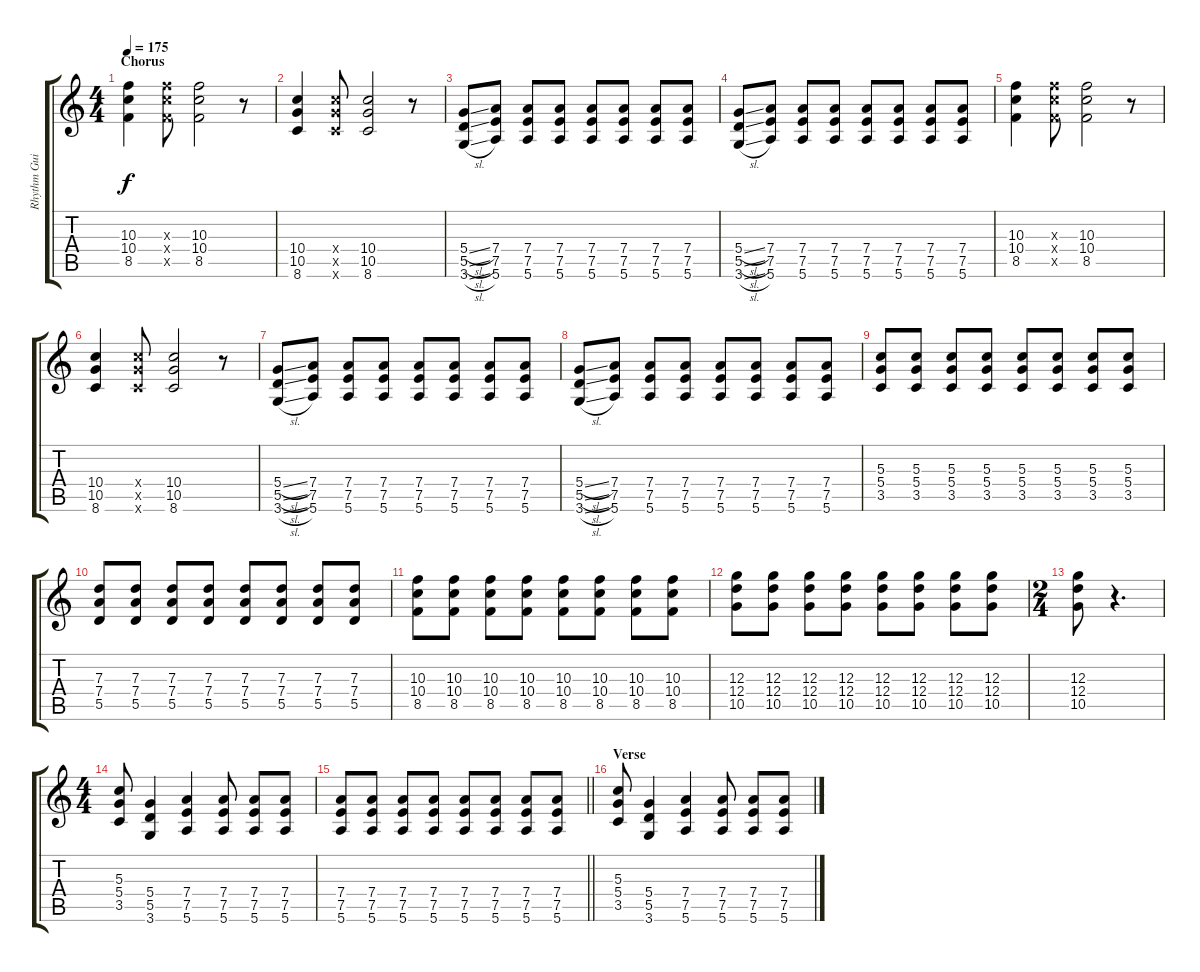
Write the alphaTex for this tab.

\track ("Rhythm Guitar" "Rhythm Gui") {instrument distortionguitar}
\staff {score tabs}
\tuning (E4 B3 G3 D3 A2 E2) {hide}
\ts (4 4)
\section ("" "Chorus")
\tempo 175
\clef g2
\ks c
(10.3 10.4 8.5).4{dy f} (10.3{x} 10.4{x} 8.5{x}).8 (10.3 10.4 8.5).2 r.8 |
(10.4 10.5 8.6).4 (10.4{x} 10.5{x} 8.6{x}).8 (10.4 10.5 8.6).2 r.8 |
(5.4{sl} 5.5{sl} 3.6{sl}).8 (7.4 7.5 5.6).8 (7.4 7.5 5.6).8 (7.4 7.5 5.6).8 (7.4 7.5 5.6).8 (7.4 7.5 5.6).8 (7.4 7.5 5.6).8 (7.4 7.5 5.6).8 |
(5.4{sl} 5.5{sl} 3.6{sl}).8 (7.4 7.5 5.6).8 (7.4 7.5 5.6).8 (7.4 7.5 5.6).8 (7.4 7.5 5.6).8 (7.4 7.5 5.6).8 (7.4 7.5 5.6).8 (7.4 7.5 5.6).8 |
(10.3 10.4 8.5).4 (10.3{x} 10.4{x} 8.5{x}).8 (10.3 10.4 8.5).2 r.8 |
(10.4 10.5 8.6).4 (10.4{x} 10.5{x} 8.6{x}).8 (10.4 10.5 8.6).2 r.8 |
(5.4{sl} 5.5{sl} 3.6{sl}).8 (7.4 7.5 5.6).8 (7.4 7.5 5.6).8 (7.4 7.5 5.6).8 (7.4 7.5 5.6).8 (7.4 7.5 5.6).8 (7.4 7.5 5.6).8 (7.4 7.5 5.6).8 |
(5.4{sl} 5.5{sl} 3.6{sl}).8 (7.4 7.5 5.6).8 (7.4 7.5 5.6).8 (7.4 7.5 5.6).8 (7.4 7.5 5.6).8 (7.4 7.5 5.6).8 (7.4 7.5 5.6).8 (7.4 7.5 5.6).8 |
(5.3 5.4 3.5).8 (5.3 5.4 3.5).8 (5.3 5.4 3.5).8 (5.3 5.4 3.5).8 (5.3 5.4 3.5).8 (5.3 5.4 3.5).8 (5.3 5.4 3.5).8 (5.3 5.4 3.5).8 |
(7.3 7.4 5.5).8 (7.3 7.4 5.5).8 (7.3 7.4 5.5).8 (7.3 7.4 5.5).8 (7.3 7.4 5.5).8 (7.3 7.4 5.5).8 (7.3 7.4 5.5).8 (7.3 7.4 5.5).8 |
(10.3 10.4 8.5).8 (10.3 10.4 8.5).8 (10.3 10.4 8.5).8 (10.3 10.4 8.5).8 (10.3 10.4 8.5).8 (10.3 10.4 8.5).8 (10.3 10.4 8.5).8 (10.3 10.4 8.5).8 |
(12.3 12.4 10.5).8 (12.3 12.4 10.5).8 (12.3 12.4 10.5).8 (12.3 12.4 10.5).8 (12.3 12.4 10.5).8 (12.3 12.4 10.5).8 (12.3 12.4 10.5).8 (12.3 12.4 10.5).8 |
\ts (2 4)
(12.3 12.4 10.5).8 r.4{d} |
\ts (4 4)
(5.3 5.4 3.5).8 (5.4 5.5 3.6).4 (7.4 7.5 5.6).4 (7.4 7.5 5.6).8 (7.4 7.5 5.6).8 (7.4 7.5 5.6).8 |
\barLineRight lightlight
(7.4 7.5 5.6).8 (7.4 7.5 5.6).8 (7.4 7.5 5.6).8 (7.4 7.5 5.6).8 (7.4 7.5 5.6).8 (7.4 7.5 5.6).8 (7.4 7.5 5.6).8 (7.4 7.5 5.6).8 |
\section ("" "Verse")
(5.3 5.4 3.5).8 (5.4 5.5 3.6).4 (7.4 7.5 5.6).4 (7.4 7.5 5.6).8 (7.4 7.5 5.6).8 (7.4 7.5 5.6).8
